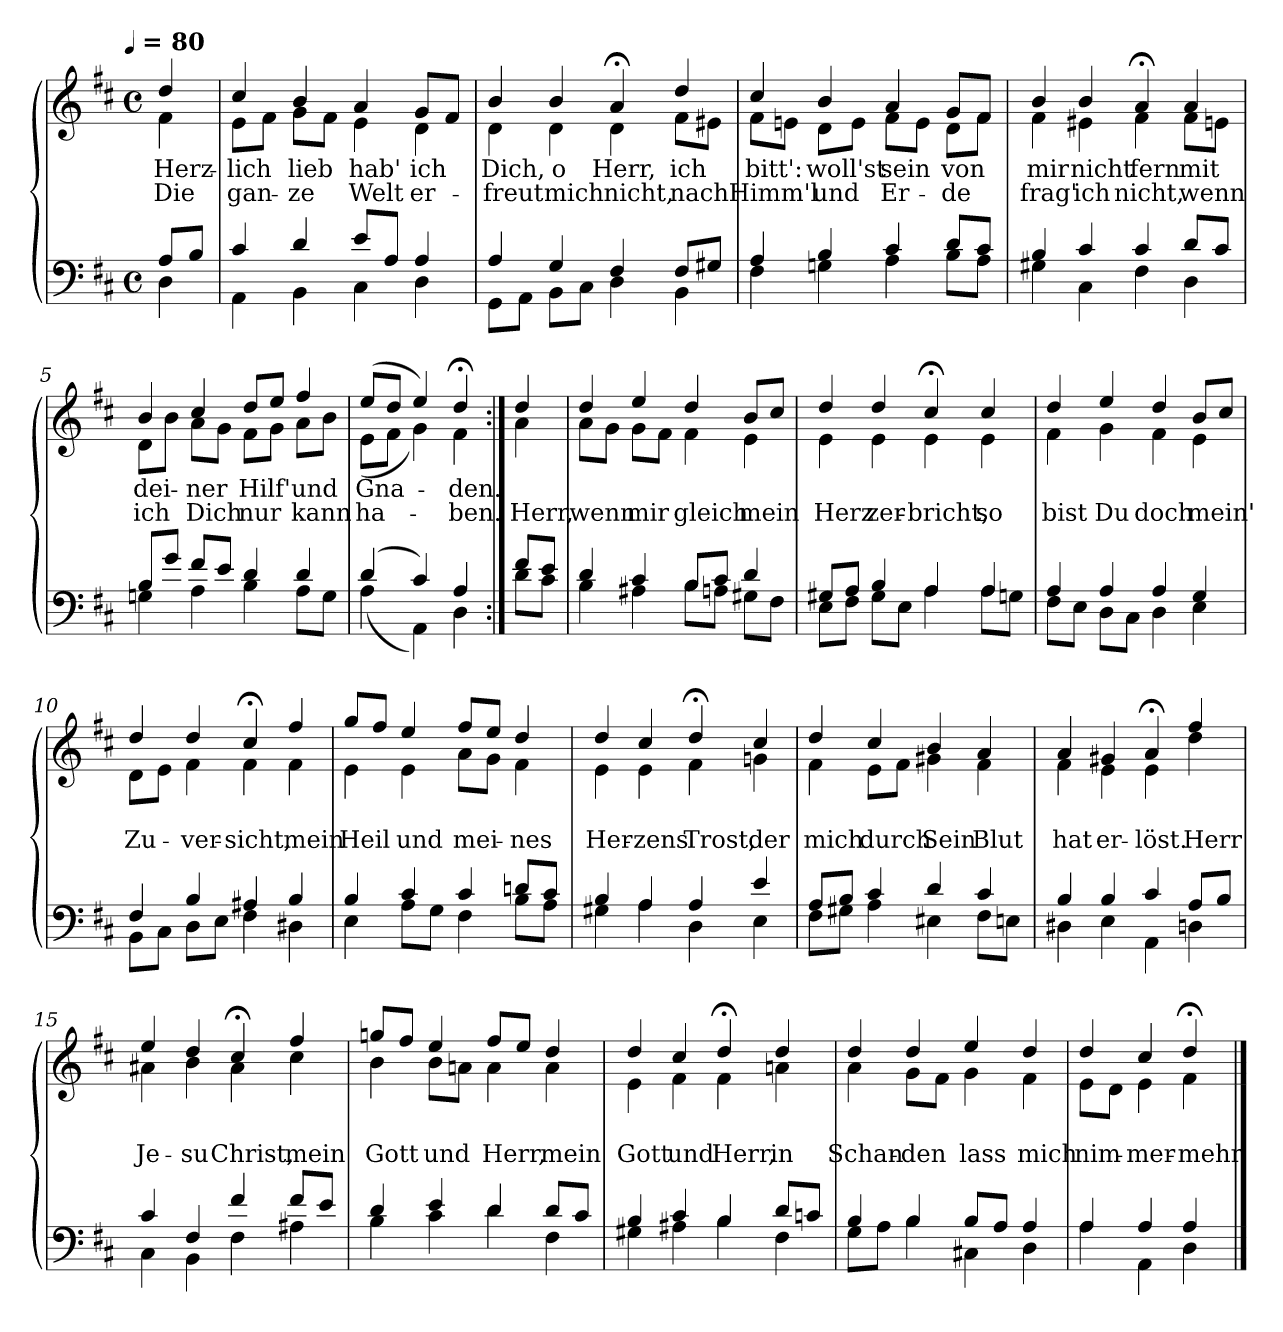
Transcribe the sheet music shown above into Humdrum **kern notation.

**kern	**kern	**text	**text	**dynam
*part1	*part1	*part1	*part1	*part1
*staff2	*staff1	*staff1	*staff1	*staff1/2
*clefF4	*clefG2	*	*	*
*k[f#c#]	*k[f#c#]	*	*	*
!!LO:TX:omd:t=[quarter] = 80
*M4/4	*M4/4	*	*	*
*met(c)	*met(c)	*	*	*
*MM80	*MM80	*	*	*
=	=	=	=	=
*^	*^	*	*	*
8AL	4D	4dd	4f#	Herz-	Die	.
8BJ	.	.	.	.	.	.
=1	=1	=1	=1	=1	=1	=1
4c#	4AA	4cc#	8eL	-lich	gan-	.
.	.	.	8f#J	.	.	.
4d	4BB	4b	8gL	lieb	-ze	.
.	.	.	8f#J	.	.	.
8eL	4C#	4a	4e	hab'	Welt	.
8AJ	.	.	.	.	.	.
4A	4D	8gL	4d	ich	er-	♩ = 79
.	.	8f#J	.	.	.	.
=2	=2	=2	=2	=2	=2	=2
4A	8GGL	4b	4d	Dich,	-freut	.
.	8AAJ	.	.	.	.	.
4G	8BBL	4b	4d	o	mich	♩ = 80
.	8C#J	.	.	.	.	.
4F#	4D	4a;<	4d	Herr,	nicht,	.
8F#L	4BB	4dd	8f#L	ich	nach	♩ = 78
8G#XJ	.	.	8e#XJ	.	.	.
=3	=3	=3	=3	=3	=3	=3
4A	4F#	4cc#	8f#L	bitt':	Himm'l	.
.	.	.	8enJ	.	.	.
4B	4Gn	4b	8dL	woll'st	und	.
.	.	.	8eJ	.	.	.
4c#	4A	4a	8f#L	sein	Er-	.
.	.	.	8eJ	.	.	.
8dL	8BL	8gL	8dL	von	-de	.
8c#J	8AJ	8f#J	8f#J	.	.	.
!!LO:LB:g=z	!!
=4	=4	=4	=4	=4	=4	=4
4B	4G#X	4b	4f#	mir	frag'	.
4c#	4C#	4b	4e#X	nicht	ich	.
4c#	4F#	4a;<	4f#	fern	nicht,	.
8dL	4D	4a	8f#L	mit	wenn	.
8c#J	.	.	8enJ	.	.	.
=5	=5	=5	=5	=5	=5	=5
8BL	4Gn	4b	8dL	dei-	ich	.
8gJ	.	.	8bJ	.	.	.
8f#L	4A	4cc#	8aL	-ner	Dich	.
8eJ	.	.	8gJ	.	.	.
4d	4B	8ddL	8f#L	Hilf'	nur	.
.	.	8eeJ	8gJ	.	.	.
4d	8AL	4ff#	8aL	und	kann	.
.	8GJ	.	8bJ	.	.	.
=6	=6	=6	=6	=6	=6	=6
(4d	(4A	(8eeL	(8eL	Gna-	ha-	.
.	.	8ddJ	8f#J	.	.	.
4c#)	4AA)	4ee)	4g)	.	.	.
4A	4D	4dd;<	4f#	-den.	-ben.	.
=:|!	=:|!	=:|!	=:|!	=:|!	=:|!	=:|!
8f#L	8dL	4dd	4a	.	Herr,	.
8eJ	8c#J	.	.	.	.	.
=7	=7	=7	=7	=7	=7	=7
4d	4B	4dd	8aL	.	wenn	.
.	.	.	8gJ	.	.	.
4c#	4A#X	4ee	8gL	.	mir	.
.	.	.	8f#J	.	.	.
8BL	8BL	4dd	4f#	.	gleich	.
8c#J	8AnJ	.	.	.	.	.
4d	8G#XL	8bL	4e	.	mein	.
.	8F#J	8cc#J	.	.	.	.
=8	=8	=8	=8	=8	=8	=8
8G#XL	8EL	4dd	4e	.	Herz	.
8AJ	8F#J	.	.	.	.	.
4B	8G#L	4dd	4e	.	zer-	.
.	8EJ	.	.	.	.	.
4A	4A	4cc#;<	4e	.	-bricht,	.
4A	8AL	4cc#	4e	.	so	.
.	8GnJ	.	.	.	.	.
!!LO:LB:g=z	!!
=9	=9	=9	=9	=9	=9	=9
4A	8F#L	4dd	4f#	.	bist	.
.	8EJ	.	.	.	.	.
4A	8DL	4ee	4g	.	Du	.
.	8C#J	.	.	.	.	.
4A	4D	4dd	4f#	.	doch	.
4G	4E	8bL	4e	.	mein'	.
.	.	8cc#J	.	.	.	.
=10	=10	=10	=10	=10	=10	=10
4F#	8BBL	4dd	8dL	.	Zu-	.
.	8C#J	.	8eJ	.	.	.
4B	8DL	4dd	4f#	.	-ver-	.
.	8EJ	.	.	.	.	.
4A#X	4F#	4cc#;<	4f#	.	-sicht,	.
4B	4D#X	4ff#	4f#	.	mein	.
=11	=11	=11	=11	=11	=11	=11
4B	4E	8ggL	4e	.	Heil	.
.	.	8ff#J	.	.	.	.
4c#	8AL	4ee	4e	.	und	.
.	8GJ	.	.	.	.	.
4c#	4F#	8ff#L	8aL	.	mei-	.
.	.	8eeJ	8gJ	.	.	.
8dnL	8BL	4dd	4f#	.	-nes	.
8c#J	8AJ	.	.	.	.	.
!!LO:LB:g=z	!!
=12	=12	=12	=12	=12	=12	=12
4B	4G#X	4dd	4e	.	Her-	.
4A	4A	4cc#	4e	.	-zens	.
4A	4D	4dd;<	4f#	.	Trost,	.
4e	4E	4cc#	4gn	.	der	.
=13	=13	=13	=13	=13	=13	=13
8AL	8F#L	4dd	4f#	.	mich	.
8BJ	8G#XJ	.	.	.	.	.
4c#	4A	4cc#	8eL	.	durch	.
.	.	.	8f#J	.	.	.
4d	4E#X	4b	4g#X	.	Sein	.
4c#	8F#L	4a	4f#	.	Blut	.
.	8EnJ	.	.	.	.	.
=14	=14	=14	=14	=14	=14	=14
4B	4D#X	4a	4f#	.	hat	.
4B	4E	4g#X	4e	.	er-	.
4c#	4AA	4a;<	4e	.	-löst.	.
8AL	4Dn	4ff#	4dd	.	Herr	.
8BJ	.	.	.	.	.	.
=15	=15	=15	=15	=15	=15	=15
4c#	4C#	4ee	4a#X	.	Je-	.
4F#	4BB	4dd	4b	.	-su	.
4f#	4F#	4cc#;<	4a#	.	Christ,	.
8f#L	4A#X	4ff#	4cc#	.	mein	.
8eJ	.	.	.	.	.	.
!!LO:LB:g=z	!!
=16	=16	=16	=16	=16	=16	=16
4d	4B	8ggnL	4b	.	Gott	.
.	.	8ff#J	.	.	.	.
4e	4c#	4ee	8bL	.	und	.
.	.	.	8anJ	.	.	.
4d	4d	8ff#L	4a	.	Herr,	.
.	.	8eeJ	.	.	.	.
8dL	4F#	4dd	4a	.	mein	.
8c#J	.	.	.	.	.	.
=17	=17	=17	=17	=17	=17	=17
*	*	*MM77	*	*	*	*
4B	4G#X	4dd	4e	.	Gott	.
4c#	4A#X	4cc#	4f#	.	und	.
4B	4B	4dd;<	4f#	.	Herr,	.
8dL	4F#	4dd	4an	.	in	.
8cnJ	.	.	.	.	.	.
=18	=18	=18	=18	=18	=18	=18
4B	8GL	4dd	4a	.	Schan-	.
.	8AJ	.	.	.	.	.
4B	4B	4dd	8gL	.	-den	♩ = 76
.	.	.	8f#J	.	.	.
8BL	4C#X	4ee	4g	.	lass	.
8AJ	.	.	.	.	.	.
4A	4D	4dd	4f#	.	mich	.
=19	=19	=19	=19	=19	=19	=19
*	*	*MM70	*	*	*	*
4A	4A	4dd	8eL	.	nim-	.
.	.	.	8dJ	.	.	.
4A	4AA	4cc#	4e	.	-mer-	♩ = 64
4A	4D	4dd;<	4f#	.	-mehr.	.
*v	*v	*	*	*	*	*
*	*v	*v	*	*	*
==	==	==	==	==
*-	*-	*-	*-	*-
